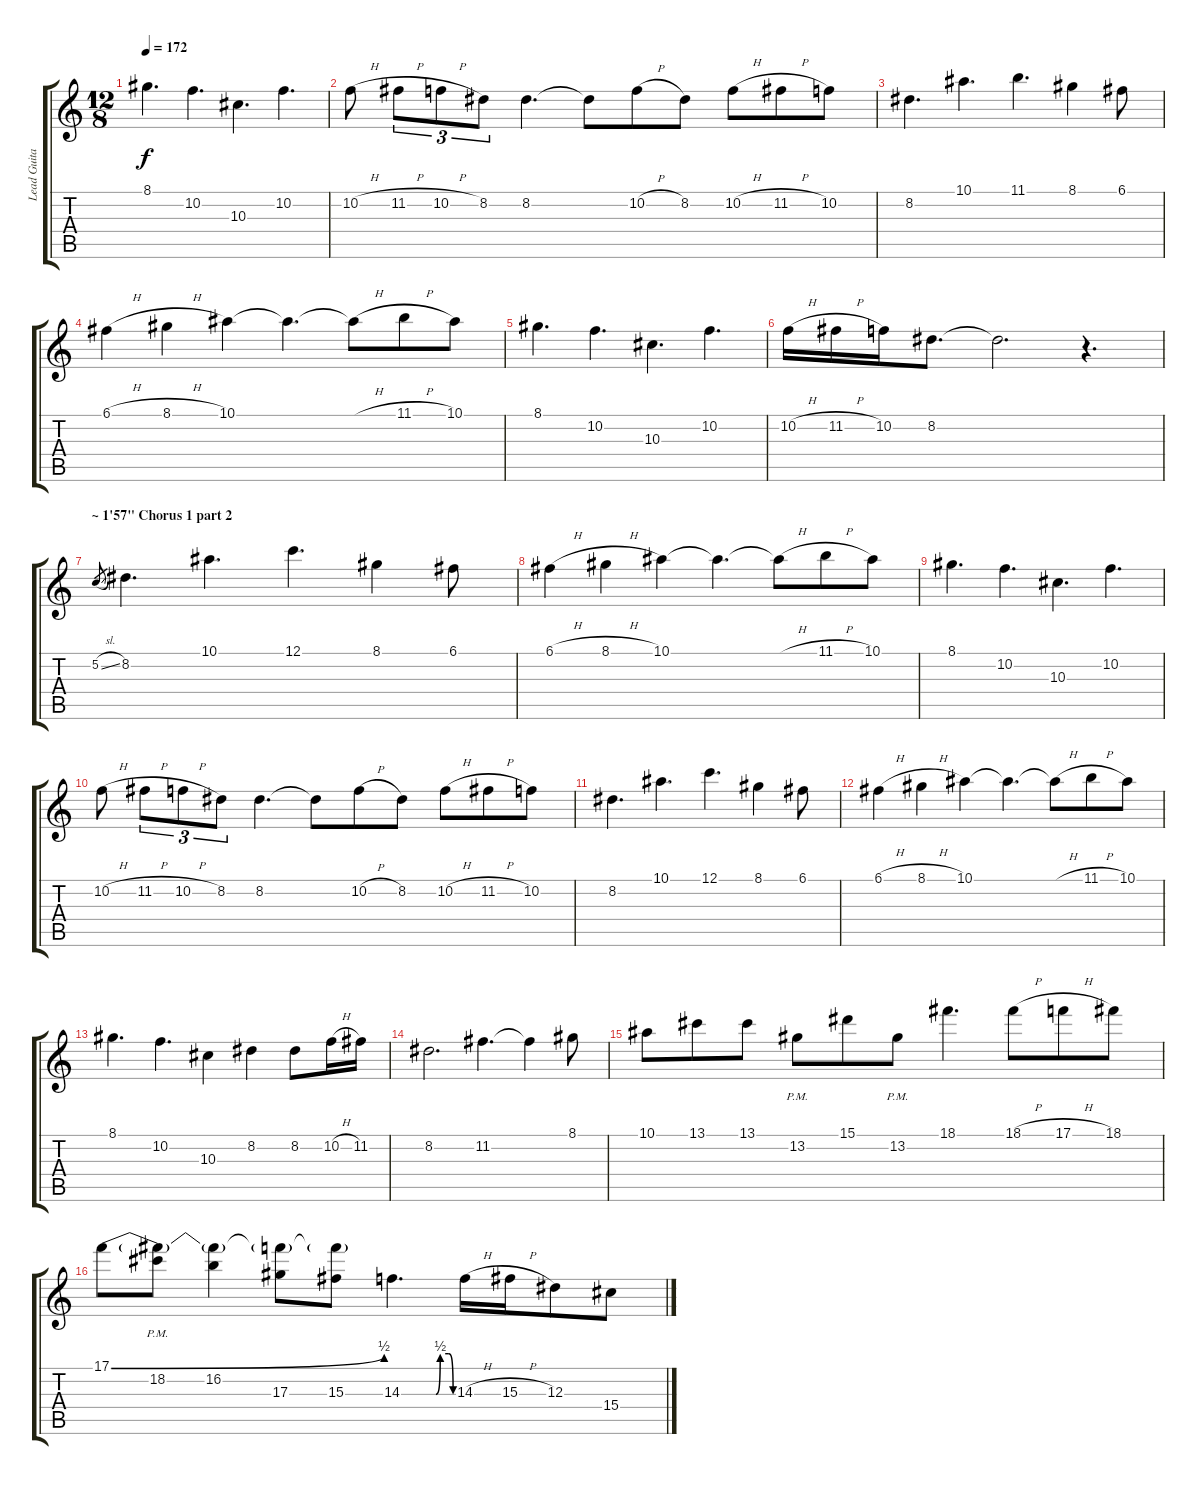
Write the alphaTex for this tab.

\track ("Lead Guitar - Alex Kautz" "Lead Guita") {instrument distortionguitar}
\staff {score tabs}
\tuning (C4 G3 Eb3 Bb2 F2 C2) {hide}
\ts (12 8)
\tempo 172
\clef g2
\ks c
8.1.4{d dy f} 10.2.4{d} 10.3.4{d} 10.2.4{d} |
10.2{h}.8 11.2{h}.8{tu (3 2)} 10.2{h}.8{tu (3 2)} 8.2.8{tu (3 2)} 8.2.4{d} 8.2{t}.8 10.2{h}.8 8.2.8 10.2{h}.8 11.2{h}.8 10.2.8 |
8.2.4{d} 10.1.4{d} 11.1.4{d} 8.1.4 6.1.8 |
6.1{h}.4 8.1{h}.4 10.1.4 10.1{t}.4{d} 10.1{h t}.8 11.1{h}.8 10.1.8 |
8.1.4{d} 10.2.4{d} 10.3.4{d} 10.2.4{d} |
10.2{h}.16 11.2{h}.16 10.2.16 8.2.8{d} 8.2{t}.2{d} r.4{d} |
\section ("" "~ 1'57\" Chorus 1 part 2")
5.2{sl}.8{gr} 8.2.4{d} 10.1.4{d} 12.1.4{d} 8.1.4 6.1.8 |
6.1{h}.4 8.1{h}.4 10.1.4 10.1{t}.4{d} 10.1{h t}.8 11.1{h}.8 10.1.8 |
8.1.4{d} 10.2.4{d} 10.3.4{d} 10.2.4{d} |
10.2{h}.8 11.2{h}.8{tu (3 2)} 10.2{h}.8{tu (3 2)} 8.2.8{tu (3 2)} 8.2.4{d} 8.2{t}.8 10.2{h}.8 8.2.8 10.2{h}.8 11.2{h}.8 10.2.8 |
8.2.4{d} 10.1.4{d} 12.1.4{d} 8.1.4 6.1.8 |
6.1{h}.4 8.1{h}.4 10.1.4 10.1{t}.4{d} 10.1{h t}.8 11.1{h}.8 10.1.8 |
8.1.4{d} 10.2.4{d} 10.3.4 8.2.4 8.2.8 10.2{h}.16 11.2.16 |
8.2.2{d} 11.2.4{d} 11.2{t}.4 8.1.8 |
10.1.8 13.1.8 13.1.8 13.2{pm}.8 15.1.8 13.2{pm}.8 18.1.4{d} 18.1{h}.8 17.1{h}.8 18.1.8 |
17.1{be (bend 0 0 60 2)}.8 (17.1{t} 18.2{pm}).8 (17.1{t} 16.2).4 (17.1{t} 17.3).8 (17.1{t} 15.3).8 14.3{be (custom 0 0 40 0 45 2 55 2 60 0)}.4{d} 14.3{h}.16 15.3{h}.16 12.3.8 15.4.8
